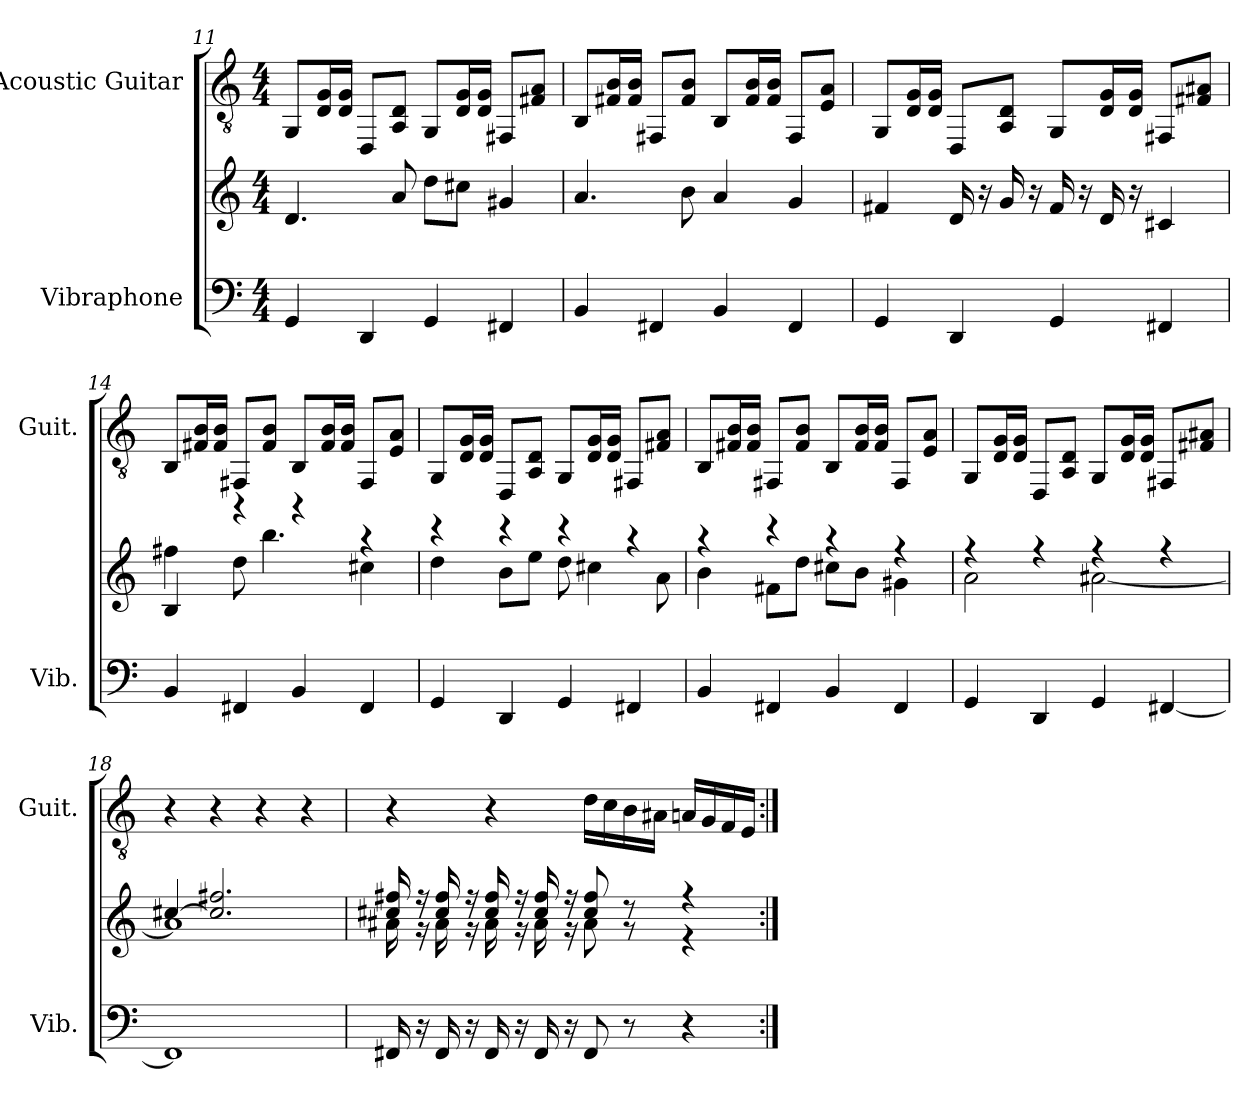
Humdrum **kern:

**kern	**kern	**kern
*part2	*part2	*part1
*staff3	*staff2	*staff1
*I"Vibraphone	*	*I"Acoustic Guitar
*I'Vib.	*	*I'Guit.
*clefF4	*clefG2	*clefGv2
*k[]	*k[]	*k[]
*M4/4	*M4/4	*M4/4
=11	=11	=11
4GG	4.d	8GGL
.	.	16D 16GL
.	.	16G 16DJJ
4DD	.	8DDL
.	8a	8AA 8DJ
4GG	8ddL	8GGL
.	8cc#XJ	16G 16DL
.	.	16D 16GJJ
4FF#X	4g#X	8FF#XL
.	.	8F#X 8AJ
=12	=12	=12
4BB	4.a	8BBL
.	.	16B 16F#XL
.	.	16F# 16BJJ
4FF#X	.	8FF#XL
.	8b	8F# 8BJ
4BB	4a	8BBL
.	.	16B 16F#L
.	.	16F# 16BJJ
4FF#	4g	8FF#L
.	.	8E 8AJ
=13	=13	=13
4GG	4f#X	8GGL
.	.	16D 16GL
.	.	16G 16DJJ
4DD	16d	8DDL
.	16r	.
.	16g	8AA 8DJ
.	16r	.
4GG	16f#	8GGL
.	16r	.
.	16d	16G 16DL
.	16r	16D 16GJJ
4FF#X	4c#X	8FF#XL
.	.	8F#X 8A#XJ
=14	=14	=14
*	*^	*
4BB	4B	4ff#X	8BBL
.	.	.	16B 16F#XL
.	.	.	16F# 16BJJ
4FF#X	4r	8dd	8FF#XL
.	.	4.bb	8F# 8BJ
4BB	4r	.	8BBL
.	.	.	16B 16F#L
.	.	.	16F# 16BJJ
4FF#	4r	4cc#X	8FF#L
.	.	.	8E 8AJ
=15	=15	=15	=15
4GG	4r	4dd	8GGL
.	.	.	16D 16GL
.	.	.	16G 16DJJ
4DD	4r	8bL	8DDL
.	.	8eeJ	8AA 8DJ
4GG	4r	8dd	8GGL
.	.	4cc#X	16G 16DL
.	.	.	16D 16GJJ
4FF#X	4r	.	8FF#XL
.	.	8a	8F#X 8AJ
=16	=16	=16	=16
4BB	4r	4b	8BBL
.	.	.	16B 16F#XL
.	.	.	16F# 16BJJ
4FF#X	4r	8f#XL	8FF#XL
.	.	8ddJ	8F# 8BJ
4BB	4r	8cc#XL	8BBL
.	.	8bJ	16B 16F#L
.	.	.	16F# 16BJJ
4FF#	4r	4g#X	8FF#L
.	.	.	8E 8AJ
=17	=17	=17	=17
4GG	4r	2a	8GGL
.	.	.	16D 16GL
.	.	.	16G 16DJJ
4DD	4r	.	8DDL
.	.	.	8AA 8DJ
4GG	4r	[2a#X	8GGL
.	.	.	16G 16DL
.	.	.	16D 16GJJ
[4FF#X	4r	.	8FF#XL
.	.	.	8F#X 8A#XJ
=18	=18	=18	=18
1FF#]	[4cc#X	1a#]	4r
.	2.ff#X 2.cc#]	.	4r
.	.	.	4r
.	.	.	4r
=19	=19	=19	=19
16FF#X	16ff#X 16cc#X	16a#X	4r
16r	16r	16r	.
16FF#	16cc# 16ff#	16a#	.
16r	16r	16r	.
16FF#	16cc# 16ff#	16a#	4r
16r	16r	16r	.
16FF#	16cc# 16ff#	16a#	.
16r	16r	16r	.
8FF#	8cc# 8ff#	8a#	16dLL
.	.	.	16c
8r	8r	8r	16B
.	.	.	16A#XJJ
4r	4r	4r	16AnLL
.	.	.	16G
.	.	.	16F
.	.	.	16EJJ
*	*v	*v	*
=:|!	=:|!	=:|!
*-	*-	*-
